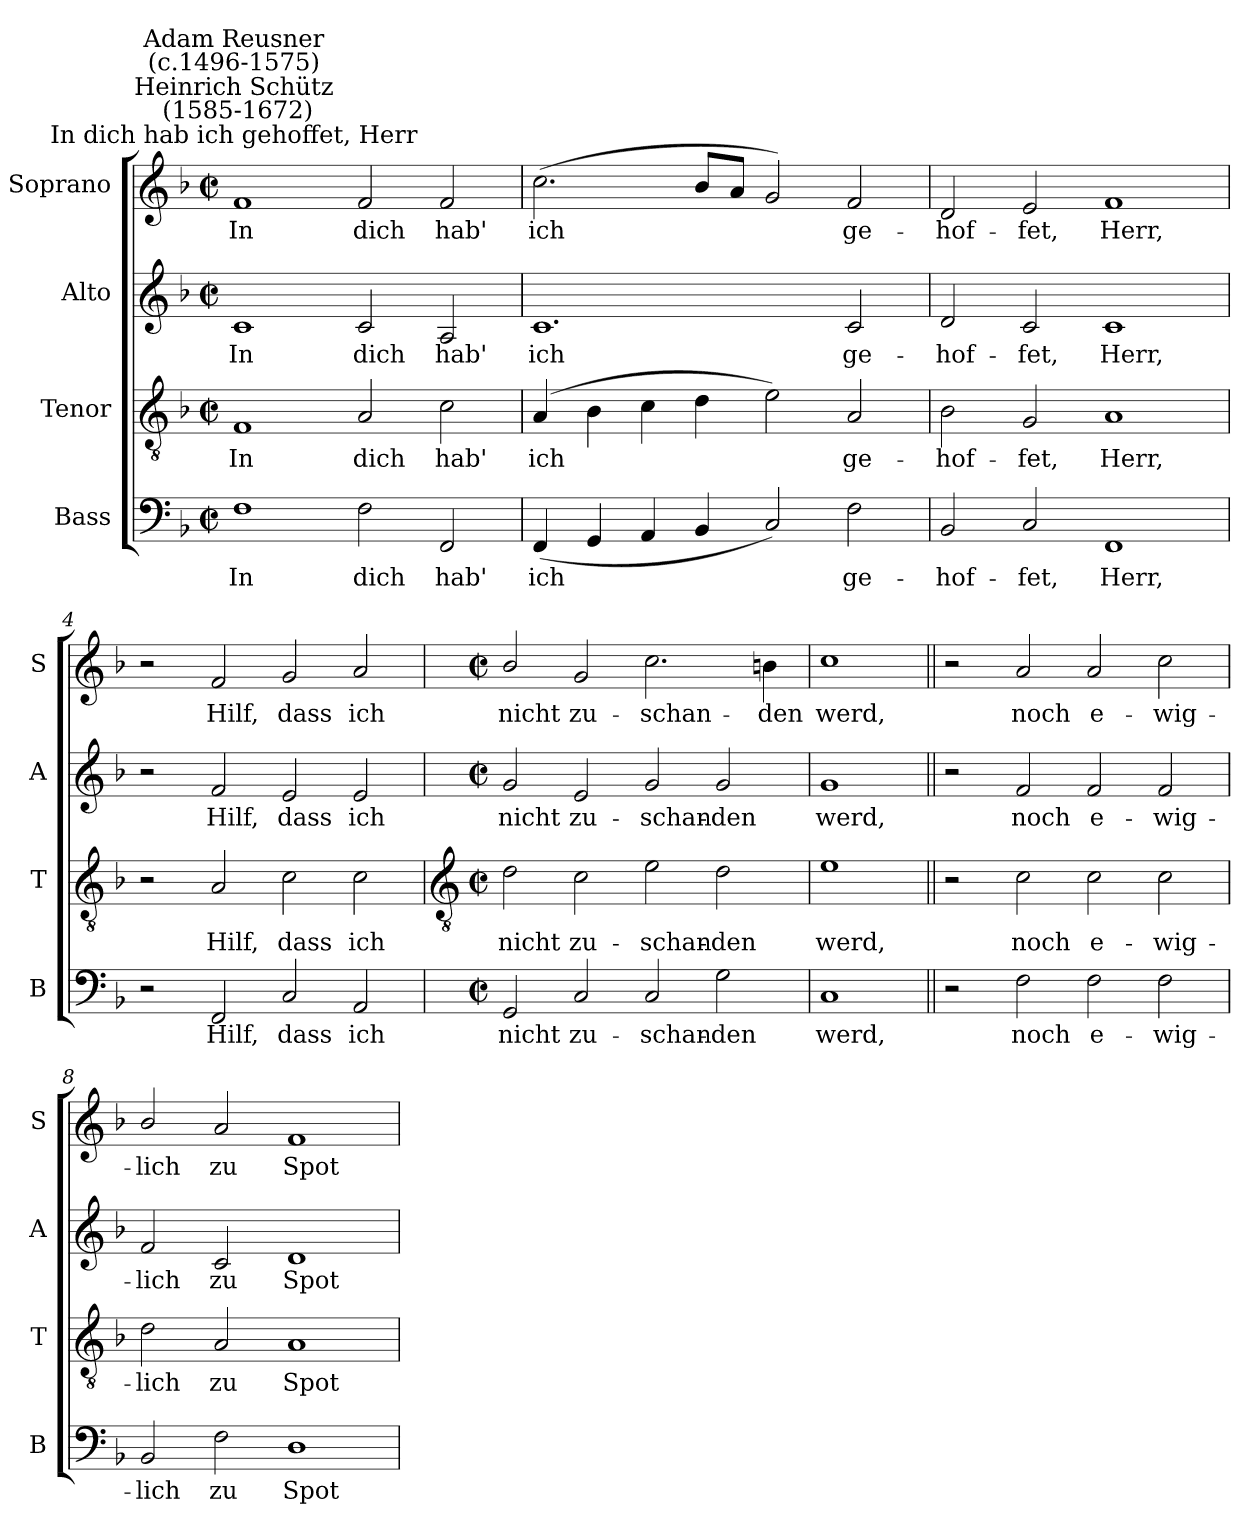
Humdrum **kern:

**kern	**text	**kern	**text	**kern	**text	**kern	**text
*part4	*part4	*part3	*part3	*part2	*part2	*part1	*part1
*staff4	*staff4	*staff3	*staff3	*staff2	*staff2	*staff1	*staff1
*I"Bass	*	*I"Tenor	*	*I"Alto	*	*I"Soprano	*
*I'B	*	*I'T	*	*I'A	*	*I'S	*
*clefF4	*	*clefGv2	*	*clefG2	*	*clefG2	*
*k[b-]	*	*k[b-]	*	*k[b-]	*	*k[b-]	*
*F:	*	*F:	*	*F:	*	*F:	*
*M4/2	*	*M4/2	*	*M4/2	*	*M4/2	*
*met(c|)	*	*met(c|)	*	*met(c|)	*	*met(c|)	*
=1	=1	=1	=1	=1	=1	=1	=1
!	!	!	!	!	!	!LO:TX:a:cj:t=In dich hab ich gehoffet, Herr	!
!	!	!	!	!	!	!LO:TX:a:cj:t=Heinrich Schütz\n (1585-1672)	!
!	!	!	!	!	!	!LO:TX:a:cj:t=Adam Reusner\n(c.1496-1575)	!
!	!LO:LY:b	!	!LO:LY:b	!	!LO:LY:b	!	!LO:LY:b
1F	In	1F	In	1c	In	1f	In
!	!LO:LY:b	!	!LO:LY:b	!	!LO:LY:b	!	!LO:LY:b
2F	dich	2A	dich	2c	dich	2f	dich
!	!LO:LY:b	!	!LO:LY:b	!	!LO:LY:b	!	!LO:LY:b
2FF	hab'	2c	hab'	2A	hab'	2f	hab'
=2	=2	=2	=2	=2	=2	=2	=2
!	!LO:LY:b	!	!LO:LY:b	!	!LO:LY:b	!	!LO:LY:b
(<4FF	ich	(>4A	ich	1.c	ich	(<2.cc	ich
4GG	.	4B-	.	.	.	.	.
4AA	.	4c	.	.	.	.	.
4BB-	.	4d	.	.	.	8b-L	.
.	.	.	.	.	.	8aJ	.
2C)	.	2e)	.	.	.	2g)	.
!	!LO:LY:b	!	!LO:LY:b	!	!LO:LY:b	!	!LO:LY:b
2F	ge-	2A	ge-	2c	ge-	2f	ge-
=3	=3	=3	=3	=3	=3	=3	=3
!	!LO:LY:b	!	!LO:LY:b	!	!LO:LY:b	!	!LO:LY:b
2BB-	-hof-	2B-	-hof-	2d	-hof-	2d	-hof-
!	!LO:LY:b	!	!LO:LY:b	!	!LO:LY:b	!	!LO:LY:b
2C	-fet,	2G	-fet,	2c	-fet,	2e	-fet,
!	!LO:LY:b	!	!LO:LY:b	!	!LO:LY:b	!	!LO:LY:b
1FF	Herr,	1A	Herr,	1c	Herr,	1f	Herr,
=4	=4	=4	=4	=4	=4	=4	=4
2r	.	2r	.	2r	.	2r	.
!	!LO:LY:b	!	!LO:LY:b	!	!LO:LY:b	!	!LO:LY:b
2FF	Hilf,	2A	Hilf,	2f	Hilf,	2f	Hilf,
!	!LO:LY:b	!	!LO:LY:b	!	!LO:LY:b	!	!LO:LY:b
2C	dass	2c	dass	2e	dass	2g	dass
!	!LO:LY:b	!	!LO:LY:b	!	!LO:LY:b	!	!LO:LY:b
2AA	ich	2c	ich	2e	ich	2a	ich
!!LO:LB:g=z
=5	=5	=5	=5	=5	=5	=5	=5
*	*	*clefGv2	*	*	*	*	*
*M4/2	*	*M4/2	*	*M4/2	*	*M4/2	*
*met(c|)	*	*met(c|)	*	*met(c|)	*	*met(c|)	*
!	!LO:LY:b	!	!LO:LY:b	!	!LO:LY:b	!	!LO:LY:b
2GG	nicht	2d	nicht	2g	nicht	2b-/	nicht
!	!LO:LY:b	!	!LO:LY:b	!	!LO:LY:b	!	!LO:LY:b
2C	zu-	2c	zu-	2e	zu-	2g	zu-
!	!LO:LY:b	!	!LO:LY:b	!	!LO:LY:b	!	!LO:LY:b
2C	-schan-	2e	-schan-	2g	-schan-	2.cc	-schan-
!	!LO:LY:b	!	!LO:LY:b	!	!LO:LY:b	!	!
2G	-den	2d	-den	2g	-den	.	.
!	!	!	!	!	!	!	!LO:LY:b
.	.	.	.	.	.	4bn	-den
=6	=6	=6	=6	=6	=6	=6	=6
!	!LO:LY:b	!	!LO:LY:b	!	!LO:LY:b	!	!LO:LY:b
1C	werd,	1e	werd,	1g	werd,	1cc	werd,
=7||	=7||	=7||	=7||	=7||	=7||	=7||	=7||
2r	.	2r	.	2r	.	2r	.
!	!LO:LY:b	!	!LO:LY:b	!	!LO:LY:b	!	!LO:LY:b
2F	noch	2c	noch	2f	noch	2a	noch
!	!LO:LY:b	!	!LO:LY:b	!	!LO:LY:b	!	!LO:LY:b
2F	e-	2c	e-	2f	e-	2a	e-
!	!LO:LY:b	!	!LO:LY:b	!	!LO:LY:b	!	!LO:LY:b
2F	-wig-	2c	-wig-	2f	-wig-	2cc	-wig-
=8	=8	=8	=8	=8	=8	=8	=8
!	!LO:LY:b	!	!LO:LY:b	!	!LO:LY:b	!	!LO:LY:b
2BB-	-lich	2d	-lich	2f	-lich	2b-/	-lich
!	!LO:LY:b	!	!LO:LY:b	!	!LO:LY:b	!	!LO:LY:b
2F	zu	2A	zu	2c	zu	2a	zu
!	!LO:LY:b	!	!LO:LY:b	!	!LO:LY:b	!	!LO:LY:b
1D	Spot-	1A	Spot-	1d	Spot-	1f	Spot-
=	=	=	=	=	=	=	=
*-	*-	*-	*-	*-	*-	*-	*-
